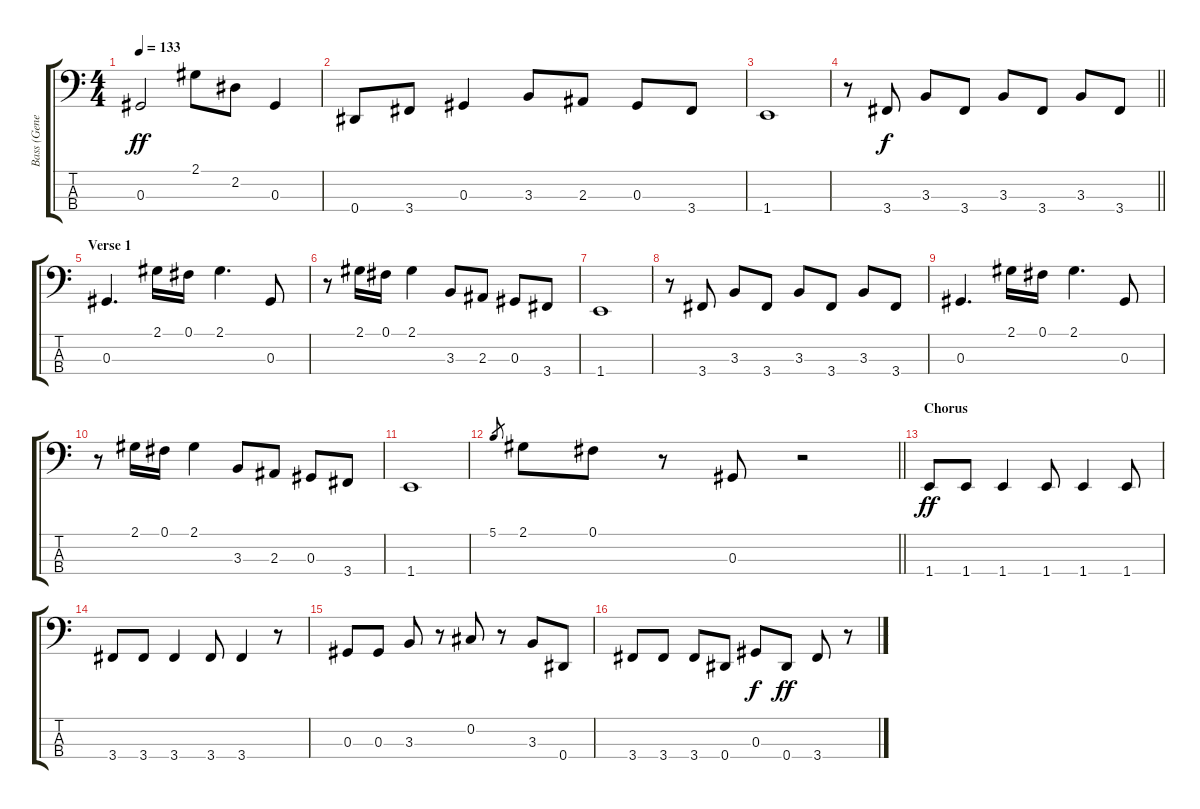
\track ("Bass (Gene)" "Bass (Gene") {instrument electricbasspick}
\staff {score tabs}
\tuning (Gb2 Db2 Ab1 Eb1) {hide}
\ts (4 4)
\tempo 133
\clef f4
\ks c
0.3.2{dy ff} 2.1.8 2.2.8 0.3.4 |
0.4.8 3.4.8 0.3.4 3.3.8 2.3.8 0.3.8 3.4.8 |
1.4.1 |
\barLineRight lightlight
r.8 3.4.8{dy f} 3.3.8 3.4.8 3.3.8 3.4.8 3.3.8 3.4.8 |
\section ("" "Verse 1")
0.3.4{d} 2.1.16 0.1.16 2.1.4{d} 0.3.8 |
r.8 2.1.16 0.1.16 2.1.4 3.3.8 2.3.8 0.3.8 3.4.8 |
1.4.1 |
r.8 3.4.8 3.3.8 3.4.8 3.3.8 3.4.8 3.3.8 3.4.8 |
0.3.4{d} 2.1.16 0.1.16 2.1.4{d} 0.3.8 |
r.8 2.1.16 0.1.16 2.1.4 3.3.8 2.3.8 0.3.8 3.4.8 |
1.4.1 |
\barLineRight lightlight
5.1.8{gr} 2.1.8 0.1.8 r.8 0.3.8 r.2 |
\section ("" "Chorus")
1.4.8{dy ff} 1.4.8 1.4.4 1.4.8 1.4.4 1.4.8 |
3.4.8 3.4.8 3.4.4 3.4.8 3.4.4 r.8 |
0.3.8 0.3.8 3.3.8 r.8 0.2.8 r.8 3.3.8 0.4.8 |
3.4.8 3.4.8 3.4.8 0.4.8 0.3.8{dy f} 0.4.8{dy ff} 3.4.8 r.8
